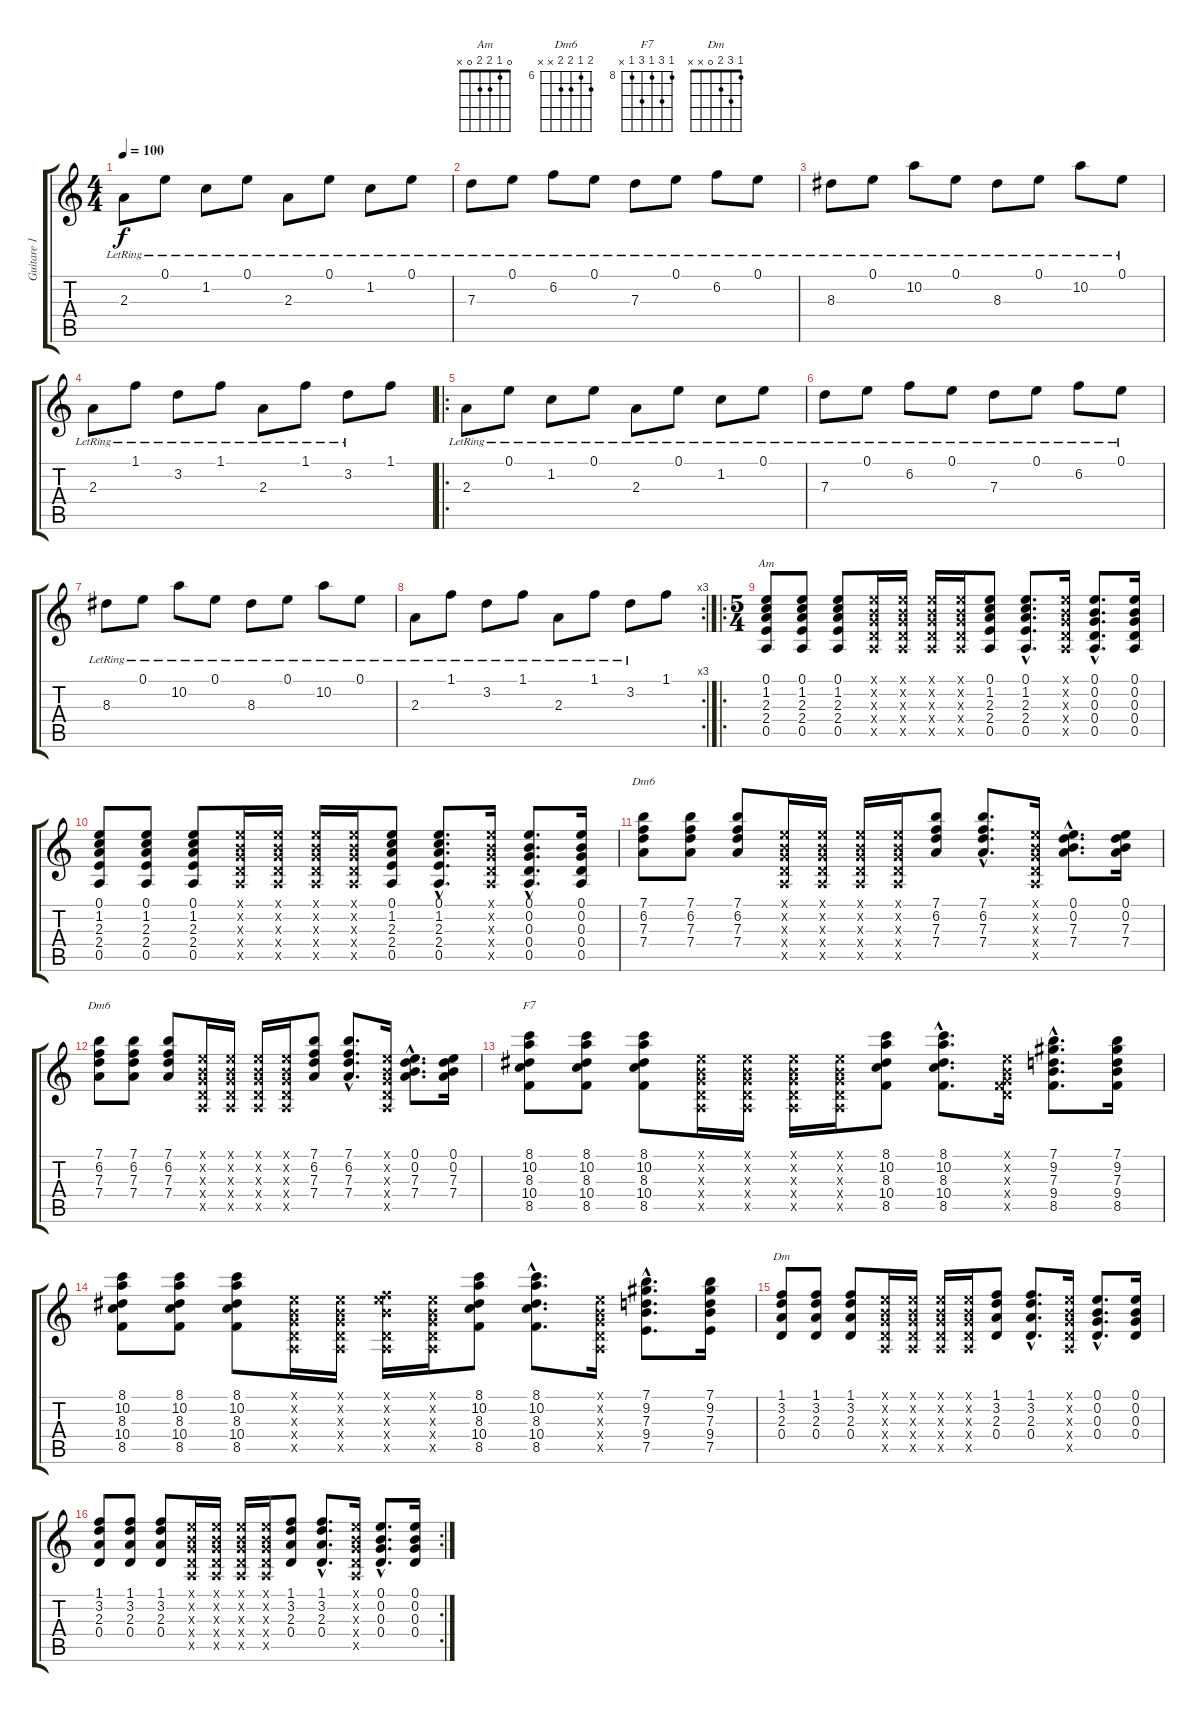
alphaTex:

\track ("Guitare 1" "Guitare 1") {instrument acousticguitarsteel}
\staff {score tabs}
\tuning (E4 B3 G3 D3 A2 E2) {hide}
\chord ("Am" 0 1 2 2 0 x)
\chord ("Dm6" 7 6 7 7 0 x) {firstfret 6}
\chord ("Dm6" 7 6 7 7 x x) {firstfret 6}
\chord ("F7" 8 10 8 10 8 x) {firstfret 8}
\chord ("Dm" 1 3 2 0 x x)
\ts (4 4)
\tempo 100
\clef g2
\ks c
2.3{lr}.8{dy f instrument acousticguitarsteel} 0.1{lr}.8 1.2{lr}.8 0.1{lr}.8 2.3{lr}.8 0.1{lr}.8 1.2{lr}.8 0.1{lr}.8 |
7.3{lr}.8 0.1{lr}.8 6.2{lr}.8 0.1{lr}.8 7.3{lr}.8 0.1{lr}.8 6.2{lr}.8 0.1{lr}.8 |
8.3{lr}.8 0.1{lr}.8 10.2{lr}.8 0.1{lr}.8 8.3{lr}.8 0.1{lr}.8 10.2{lr}.8 0.1{lr}.8 |
2.3{lr}.8 1.1{lr}.8 3.2{lr}.8 1.1{lr}.8 2.3{lr}.8 1.1{lr}.8 3.2{lr}.8 1.1.8 |
\ro
2.3{lr}.8 0.1{lr}.8 1.2{lr}.8 0.1{lr}.8 2.3{lr}.8 0.1{lr}.8 1.2{lr}.8 0.1{lr}.8 |
7.3{lr}.8 0.1{lr}.8 6.2{lr}.8 0.1{lr}.8 7.3{lr}.8 0.1{lr}.8 6.2{lr}.8 0.1{lr}.8 |
8.3{lr}.8 0.1{lr}.8 10.2{lr}.8 0.1{lr}.8 8.3{lr}.8 0.1{lr}.8 10.2{lr}.8 0.1{lr}.8 |
\rc 3
2.3{lr}.8 1.1{lr}.8 3.2{lr}.8 1.1{lr}.8 2.3{lr}.8 1.1{lr}.8 3.2{lr}.8 1.1.8 |
\ro
\ts (5 4)
(0.1 1.2 2.3 2.4 0.5).8{ch "Am"} (0.1 1.2 2.3 2.4 0.5).8 (0.1 1.2 2.3 2.4 0.5).8 (0.1{x} 0.2{x} 0.3{x} 0.4{x} 0.5{x}).16 (0.1{x} 0.2{x} 0.3{x} 0.4{x} 0.5{x}).16 (0.1{x} 0.2{x} 0.3{x} 0.4{x} 0.5{x}).16 (0.1{x} 0.2{x} 0.3{x} 0.4{x} 0.5{x}).16 (0.1 1.2 2.3 2.4 0.5).8 (0.1{hac} 1.2{hac} 2.3{hac} 2.4{hac} 0.5{hac}).8{d} (0.1{x} 0.2{x} 0.3{x} 0.4{x} 0.5{x}).16 (0.1{hac} 0.2{hac} 0.3{hac} 0.4{hac} 0.5{hac}).8{d} (0.1 0.2 0.3 0.4 0.5).16 |
(0.1 1.2 2.3 2.4 0.5).8 (0.1 1.2 2.3 2.4 0.5).8 (0.1 1.2 2.3 2.4 0.5).8 (0.1{x} 0.2{x} 0.3{x} 0.4{x} 0.5{x}).16 (0.1{x} 0.2{x} 0.3{x} 0.4{x} 0.5{x}).16 (0.1{x} 0.2{x} 0.3{x} 0.4{x} 0.5{x}).16 (0.1{x} 0.2{x} 0.3{x} 0.4{x} 0.5{x}).16 (0.1 1.2 2.3 2.4 0.5).8 (0.1{hac} 1.2{hac} 2.3{hac} 2.4{hac} 0.5{hac}).8{d} (0.1{x} 0.2{x} 0.3{x} 0.4{x} 0.5{x}).16 (0.1{hac} 0.2{hac} 0.3{hac} 0.4{hac} 0.5{hac}).8{d} (0.1 0.2 0.3 0.4 0.5).16 |
(7.1 6.2 7.3 7.4).8{ch "Dm6"} (7.1 6.2 7.3 7.4).8 (7.1 6.2 7.3 7.4).8 (0.1{x} 0.2{x} 0.3{x} 0.4{x} 0.5{x}).16 (0.1{x} 0.2{x} 0.3{x} 0.4{x} 0.5{x}).16 (0.1{x} 0.2{x} 0.3{x} 0.4{x} 0.5{x}).16 (0.1{x} 0.2{x} 0.3{x} 0.4{x} 0.5{x}).16 (7.1 6.2 7.3 7.4).8 (7.1{hac} 6.2{hac} 7.3{hac} 7.4{hac}).8{d} (0.1{x} 0.2{x} 0.3{x} 0.4{x} 0.5{x}).16 (0.1{hac} 0.2{hac} 7.3{hac} 7.4{hac}).8{d} (0.1 0.2 7.3 7.4).16 |
(7.1 6.2 7.3 7.4).8{ch "Dm6"} (7.1 6.2 7.3 7.4).8 (7.1 6.2 7.3 7.4).8 (0.1{x} 0.2{x} 0.3{x} 0.4{x} 0.5{x}).16 (0.1{x} 0.2{x} 0.3{x} 0.4{x} 0.5{x}).16 (0.1{x} 0.2{x} 0.3{x} 0.4{x} 0.5{x}).16 (0.1{x} 0.2{x} 0.3{x} 0.4{x} 0.5{x}).16 (7.1 6.2 7.3 7.4).8 (7.1{hac} 6.2{hac} 7.3{hac} 7.4{hac}).8{d} (0.1{x} 0.2{x} 0.3{x} 0.4{x} 0.5{x}).16 (0.1{hac} 0.2{hac} 7.3{hac} 7.4{hac}).8{d} (0.1 0.2 7.3 7.4).16 |
(8.1 10.2 8.3 10.4 8.5).8{ch "F7"} (8.1 10.2 8.3 10.4 8.5).8 (8.1 10.2 8.3 10.4 8.5).8 (0.1{x} 0.2{x} 0.3{x} 0.4{x} 0.5{x}).16 (0.1{x} 0.2{x} 0.3{x} 0.4{x} 0.5{x}).16 (0.1{x} 0.2{x} 0.3{x} 0.4{x} 0.5{x}).16 (0.1{x} 0.2{x} 0.3{x} 0.4{x} 0.5{x}).16 (8.1 10.2 8.3 10.4 8.5).8 (8.1{hac} 10.2{hac} 8.3{hac} 10.4{hac} 8.5{hac}).8{d} (0.1{x} 0.2{x} 0.3{x} 0.4{x} 8.5{x}).16 (7.1{hac} 9.2{hac} 7.3{hac} 9.4{hac} 8.5{hac}).8{d} (7.1 9.2 7.3 9.4 8.5).16 |
(8.1 10.2 8.3 10.4 8.5).8 (8.1 10.2 8.3 10.4 8.5).8 (8.1 10.2 8.3 10.4 8.5).8 (0.1{x} 0.2{x} 0.3{x} 0.4{x} 0.5{x}).16 (0.1{x} 0.2{x} 0.3{x} 0.4{x} 0.5{x}).16 (0.1{x} 0.2{x} 10.3{x} 0.4{x} 0.5{x}).16 (0.1{x} 0.2{x} 0.3{x} 0.4{x} 0.5{x}).16 (8.1 10.2 8.3 10.4 8.5).8 (8.1{hac} 10.2{hac} 8.3{hac} 10.4{hac} 8.5{hac}).8{d} (0.1{x} 0.2{x} 0.3{x} 0.4{x} 0.5{x}).16 (7.1{hac} 9.2{hac} 7.3{hac} 9.4{hac} 7.5{hac}).8{d} (7.1 9.2 7.3 9.4 7.5).16 |
(1.1 3.2 2.3 0.4).8{ch "Dm"} (1.1 3.2 2.3 0.4).8 (1.1 3.2 2.3 0.4).8 (0.1{x} 0.2{x} 0.3{x} 0.4{x} 0.5{x}).16 (0.1{x} 0.2{x} 0.3{x} 0.4{x} 0.5{x}).16 (0.1{x} 0.2{x} 0.3{x} 0.4{x} 0.5{x}).16 (0.1{x} 0.2{x} 0.3{x} 0.4{x} 0.5{x}).16 (1.1 3.2 2.3 0.4).8 (1.1{hac} 3.2{hac} 2.3{hac} 0.4{hac}).8{d} (0.1{x} 0.2{x} 0.3{x} 0.4{x} 0.5{x}).16 (0.1{hac} 0.2{hac} 0.3{hac} 0.4{hac}).8{d} (0.1 0.2 0.3 0.4).16 |
\rc 2
(1.1 3.2 2.3 0.4).8 (1.1 3.2 2.3 0.4).8 (1.1 3.2 2.3 0.4).8 (0.1{x} 0.2{x} 0.3{x} 0.4{x} 0.5{x}).16 (0.1{x} 0.2{x} 0.3{x} 0.4{x} 0.5{x}).16 (0.1{x} 0.2{x} 0.3{x} 0.4{x} 0.5{x}).16 (0.1{x} 0.2{x} 0.3{x} 0.4{x} 0.5{x}).16 (1.1 3.2 2.3 0.4).8 (1.1{hac} 3.2{hac} 2.3{hac} 0.4{hac}).8{d} (0.1{x} 0.2{x} 0.3{x} 0.4{x} 0.5{x}).16 (0.1{hac} 0.2{hac} 0.3{hac} 0.4{hac}).8{d} (0.1 0.2 0.3 0.4).16
